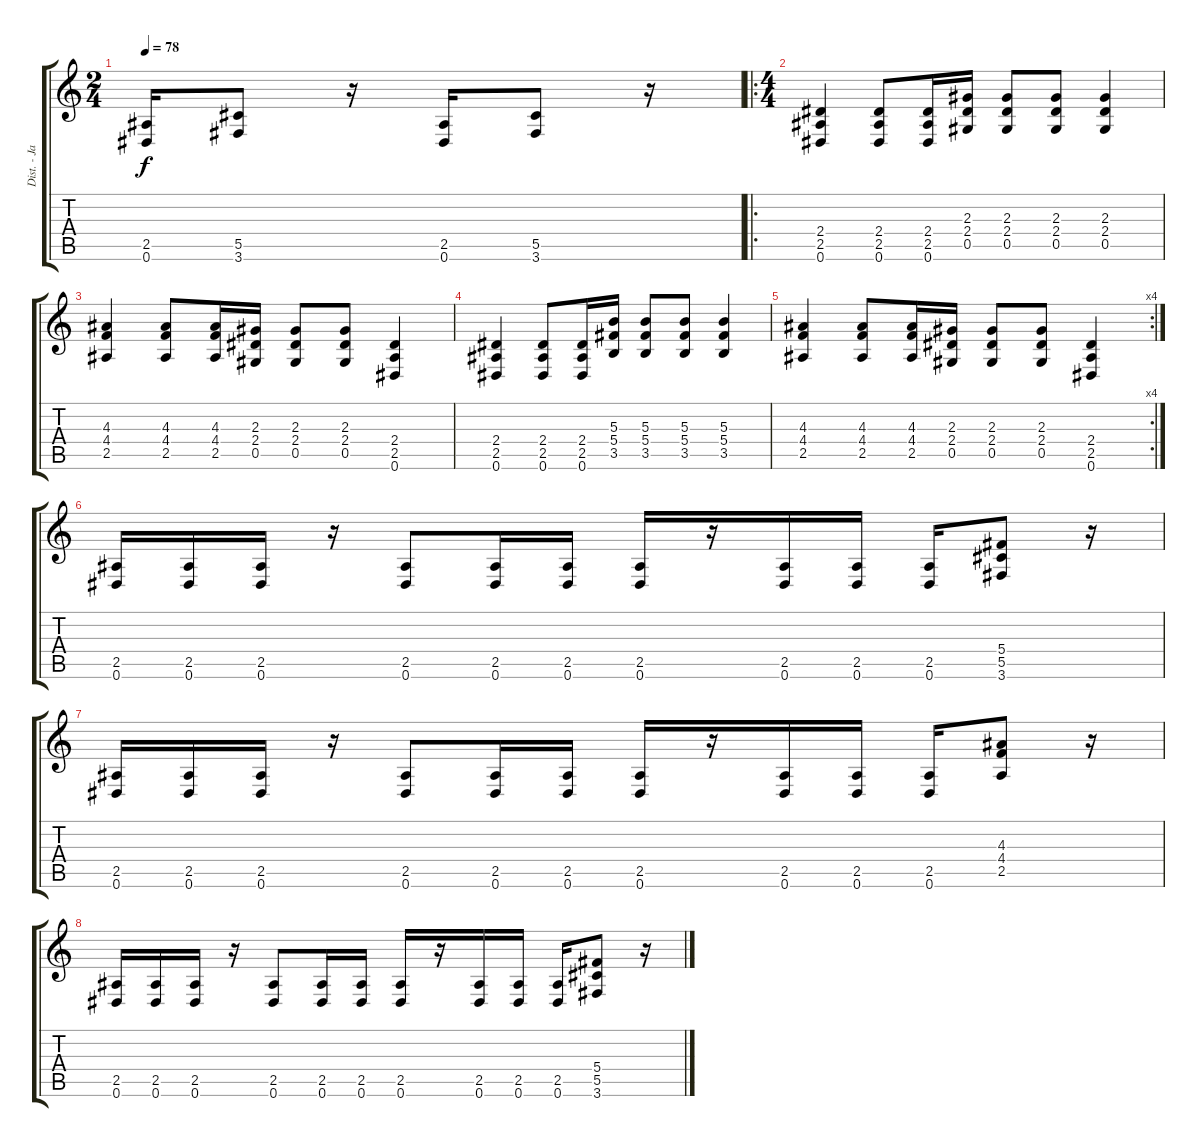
\track ("Dist. - James" "Dist. - Ja") {instrument distortionguitar}
\staff {score tabs}
\tuning (Eb4 Bb3 Gb3 Db3 Ab2 Eb2) {hide}
\ts (2 4)
\tempo 78
\clef g2
\ks c
(2.5 0.6).16{dy f} (5.5 3.6).8 r.16 (2.5 0.6).16 (5.5 3.6).8 r.16 |
\ro
\ts (4 4)
(2.4 2.5 0.6).4 (2.4 2.5 0.6).8 (2.4 2.5 0.6).16 (2.3 2.4 0.5).16 (2.3 2.4 0.5).8 (2.3 2.4 0.5).8 (2.3 2.4 0.5).4 |
(4.3 4.4 2.5).4 (4.3 4.4 2.5).8 (4.3 4.4 2.5).16 (2.3 2.4 0.5).16 (2.3 2.4 0.5).8 (2.3 2.4 0.5).8 (2.4 2.5 0.6).4 |
(2.4 2.5 0.6).4 (2.4 2.5 0.6).8 (2.4 2.5 0.6).16 (5.3 5.4 3.5).16 (5.3 5.4 3.5).8 (5.3 5.4 3.5).8 (5.3 5.4 3.5).4 |
\rc 4
(4.3 4.4 2.5).4 (4.3 4.4 2.5).8 (4.3 4.4 2.5).16 (2.3 2.4 0.5).16 (2.3 2.4 0.5).8 (2.3 2.4 0.5).8 (2.4 2.5 0.6).4 |
(2.5 0.6).16 (2.5 0.6).16 (2.5 0.6).16 r.16 (2.5 0.6).8 (2.5 0.6).16 (2.5 0.6).16 (2.5 0.6).16 r.16 (2.5 0.6).16 (2.5 0.6).16 (2.5 0.6).16 (5.4 5.5 3.6).8 r.16 |
(2.5 0.6).16 (2.5 0.6).16 (2.5 0.6).16 r.16 (2.5 0.6).8 (2.5 0.6).16 (2.5 0.6).16 (2.5 0.6).16 r.16 (2.5 0.6).16 (2.5 0.6).16 (2.5 0.6).16 (4.3 4.4 2.5).8 r.16 |
(2.5 0.6).16 (2.5 0.6).16 (2.5 0.6).16 r.16 (2.5 0.6).8 (2.5 0.6).16 (2.5 0.6).16 (2.5 0.6).16 r.16 (2.5 0.6).16 (2.5 0.6).16 (2.5 0.6).16 (5.4 5.5 3.6).8 r.16
